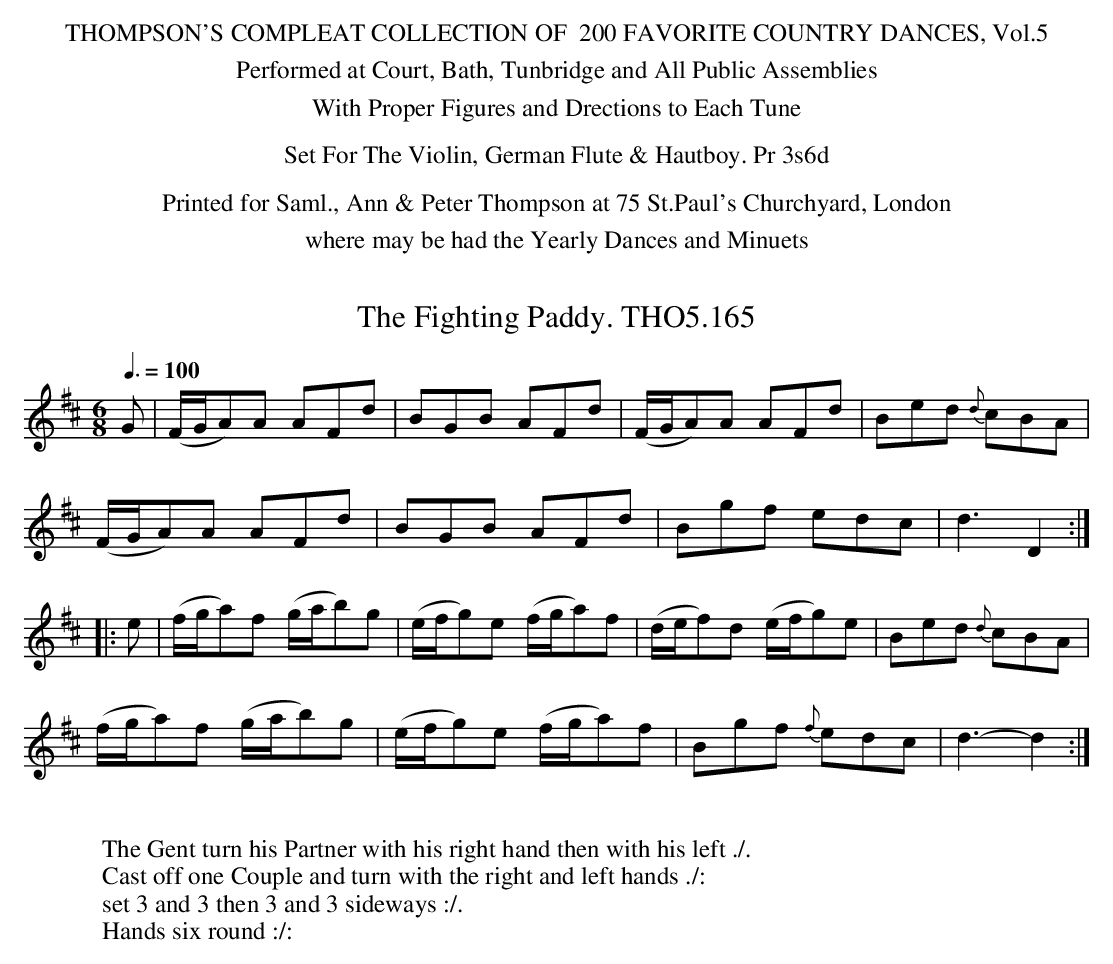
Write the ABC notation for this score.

X:1
T:Fighting Paddy. THO5.165, The
M:6/8
L:1/8
Q:3/8=100
K:D
G|(F/G/A)A AFd|BGB AFd|(F/G/A)A AFd|Bed {d}cBA|
(F/G/A)A AFd|BGB AFd|Bgf edc|d3 D2:|
|:e|(f/g/a)f (g/a/b)g|(e/f/g)e (f/g/a)f|(d/e/f)d (e/f/g)e|Bed {d}cBA|
(f/g/a)f (g/a/b)g|(e/f/g)e (f/g/a)f|Bgf {f}edc|d3-d2:|
W:
W:The Gent turn his Partner with his right hand then with his left ./.
W:Cast off one Couple and turn with the right and left hands ./:
W:set 3 and 3 then 3 and 3 sideways :/.
W:Hands six round :/:
